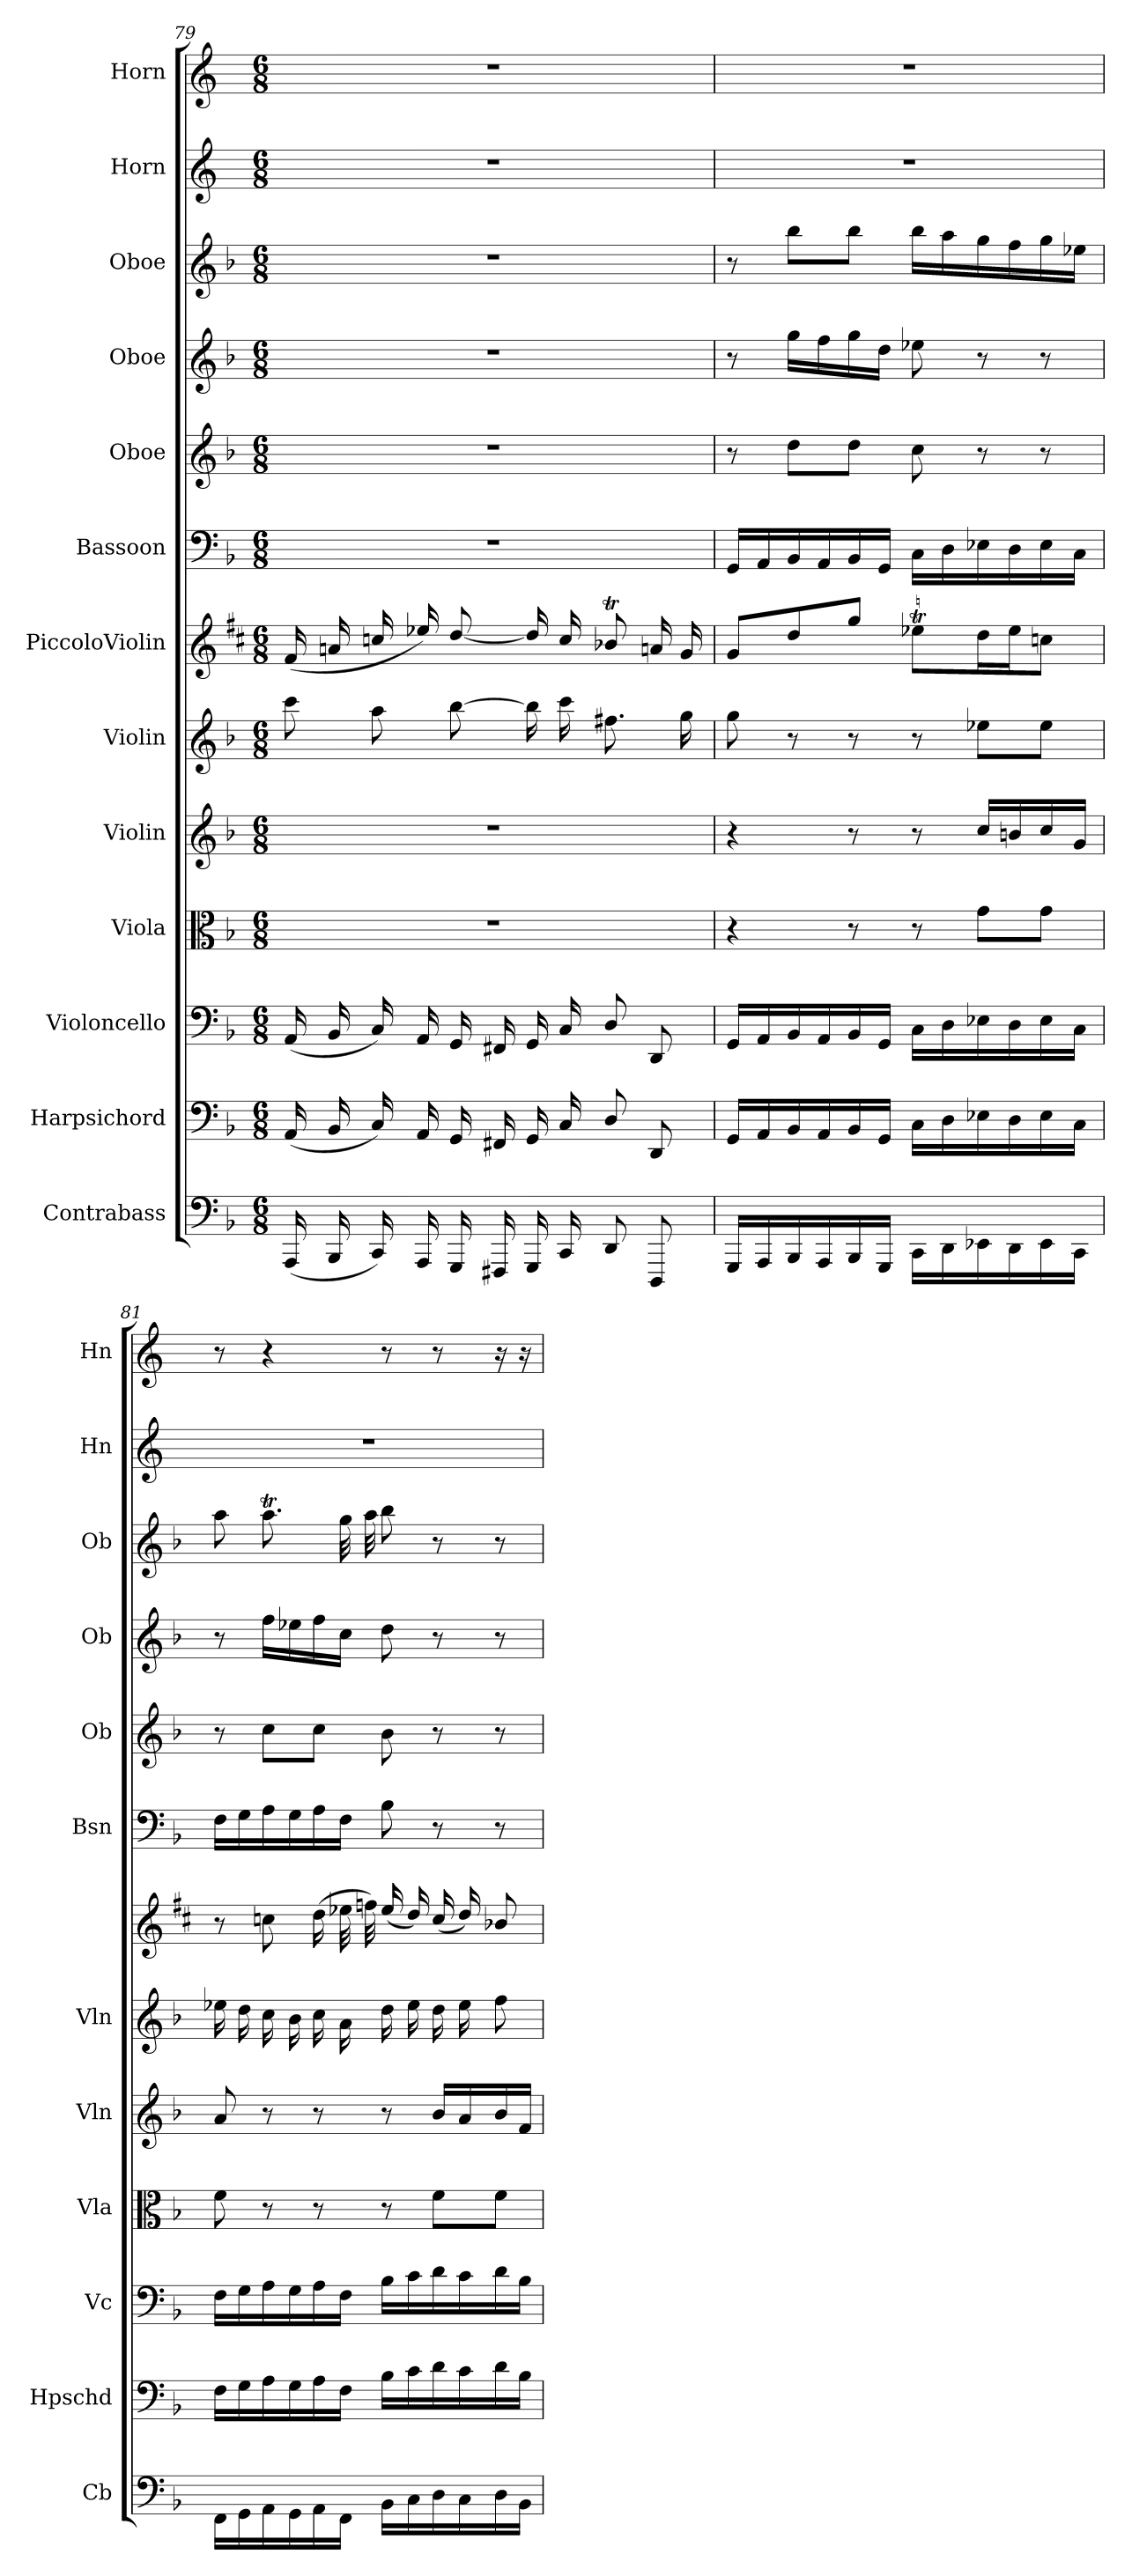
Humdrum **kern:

**kern	**kern	**kern	**kern	**kern	**kern	**kern	**kern	**kern	**kern	**kern	**kern	**kern
*part13	*part12	*part11	*part10	*part9	*part8	*part7	*part6	*part5	*part4	*part3	*part2	*part1
*staff13	*staff12	*staff11	*staff10	*staff9	*staff8	*staff7	*staff6	*staff5	*staff4	*staff3	*staff2	*staff1
*I"Contrabass	*I"Harpsichord	*I"Violoncello	*I"Viola	*I"Violin	*I"Violin	*I"PiccoloViolin	*I"Bassoon	*I"Oboe	*I"Oboe	*I"Oboe	*I"Horn	*I"Horn
*I'Cb	*I'Hpschd	*I'Vc	*I'Vla	*I'Vln	*I'Vln	*	*I'Bsn	*I'Ob	*I'Ob	*I'Ob	*I'Hn	*I'Hn
*clefF4	*clefF4	*clefF4	*clefC3	*clefG2	*clefG2	*clefG2	*clefF4	*clefG2	*clefG2	*clefG2	*clefG2	*clefG2
*k[b-]	*k[b-]	*k[b-]	*k[b-]	*k[b-]	*k[b-]	*k[f#c#]	*k[b-]	*k[b-]	*k[b-]	*k[b-]	*k[]	*k[]
*M6/8	*M6/8	*M6/8	*M6/8	*M6/8	*M6/8	*M6/8	*M6/8	*M6/8	*M6/8	*M6/8	*M6/8	*M6/8
=79	=79	=79	=79	=79	=79	=79	=79	=79	=79	=79	=79	=79
(16AAA/	(16AA/	(16AA/	2.r	2.r	8ccc\	(16f#/	2.r	2.r	2.r	2.r	2.r	2.r
16BBB-/	16BB-/	16BB-/	.	.	.	16an/	.	.	.	.	.	.
16CC/)	16C/)	16C/)	.	.	8aa\	16ccn/	.	.	.	.	.	.
16AAA/	16AA/	16AA/	.	.	.	16ee-X/)	.	.	.	.	.	.
16GGG/	16GG/	16GG/	.	.	[8bb-\	[8dd/	.	.	.	.	.	.
16FFF#X/	16FF#X/	16FF#X/	.	.	.	.	.	.	.	.	.	.
16GGG/	16GG/	16GG/	.	.	16bb-\]	16dd/]	.	.	.	.	.	.
16CC/	16C/	16C/	.	.	16ccc\	16cc/	.	.	.	.	.	.
8DD/	8D/	8D/	.	.	8.ff#X\	8b-XT/	.	.	.	.	.	.
8DDD/	8DD/	8DD/	.	.	.	16an/	.	.	.	.	.	.
.	.	.	.	.	16gg\	16g/	.	.	.	.	.	.
=80	=80	=80	=80	=80	=80	=80	=80	=80	=80	=80	=80	=80
16GGG/LL	16GG/LL	16GG/LL	4r	4r	8gg\	8g/L	16GG/LL	8r	8r	8r	2.r	2.r
16AAA/	16AA/	16AA/	.	.	.	.	16AA/	.	.	.	.	.
16BBB-/	16BB-/	16BB-/	.	.	8r	8dd/	16BB-/	8dd\L	16gg\LL	8bb-\L	.	.
16AAA/	16AA/	16AA/	.	.	.	.	16AA/	.	16ff\	.	.	.
16BBB-/	16BB-/	16BB-/	8r	8r	8r	8gg/J	16BB-/	8dd\J	16gg\	8bb-\J	.	.
16GGG/JJ	16GG/JJ	16GG/JJ	.	.	.	.	16GG/JJ	.	16dd\JJ	.	.	.
16CC\LL	16C\LL	16C\LL	8r	8r	8r	8ee-XT\L	16C\LL	8cc\	8ee-X\	16bb-\LL	.	.
16DD\	16D\	16D\	.	.	.	.	16D\	.	.	16aa\	.	.
16EE-X\	16E-X\	16E-X\	8g\L	16cc/LL	8ee-X\L	16dd\L	16E-X\	8r	8r	16gg\	.	.
16DD\	16D\	16D\	.	16bn/	.	16ee-\J	16D\	.	.	16ff\	.	.
16EE-\	16E-\	16E-\	8g\J	16cc/	8ee-\J	8ccn\J	16E-\	8r	8r	16gg\	.	.
16CC\JJ	16C\JJ	16C\JJ	.	16g/JJ	.	.	16C\JJ	.	.	16ee-X\JJ	.	.
=81	=81	=81	=81	=81	=81	=81	=81	=81	=81	=81	=81	=81
16FF\LL	16F\LL	16F\LL	8f\	8a/	16ee-X\	8r	16F\LL	8r	8r	8aa\	2.r	8r
16GG\	16G\	16G\	.	.	16dd\	.	16G\	.	.	.	.	.
16AA\	16A\	16A\	8r	8r	16cc\	8ccn\	16A\	8cc\L	16ff\LL	8.aat\	.	4r
16GG\	16G\	16G\	.	.	16b-\	.	16G\	.	16ee-X\	.	.	.
16AA\	16A\	16A\	8r	8r	16cc\	(16dd\	16A\	8cc\J	16ff\	.	.	.
16FF\JJ	16F\JJ	16F\JJ	.	.	16a\	32ee-X\	16F\JJ	.	16cc\JJ	32gg\	.	.
.	.	.	.	.	.	32ffn\)	.	.	.	32aa\	.	.
16BB-\LL	16B-\LL	16B-\LL	8r	8r	16dd\	(16ee-/	8B-\	8b-\	8dd\	8bb-\	.	8r
16C\	16c\	16c\	.	.	16ee-\	16dd/)	.	.	.	.	.	.
16D\	16d\	16d\	8f\L	16b-/LL	16dd\	(16cc/	8r	8r	8r	8r	.	8r
16C\	16c\	16c\	.	16a/	16ee-\	16dd/)	.	.	.	.	.	.
16D\	16d\	16d\	8f\J	16b-/	8ff\	8b-X/	8r	8r	8r	8r	.	16r
16BB-\JJ	16B-\JJ	16B-\JJ	.	16f/JJ	.	.	.	.	.	.	.	16r
=	=	=	=	=	=	=	=	=	=	=	=	=
*-	*-	*-	*-	*-	*-	*-	*-	*-	*-	*-	*-	*-
